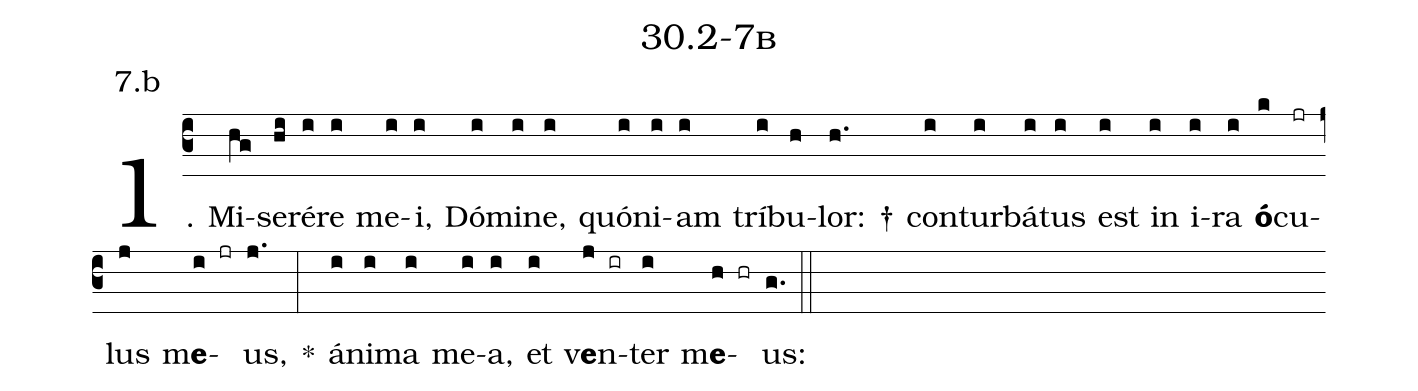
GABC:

name: 30.2-7b;
annotation: 7.b;
%%
(c3)1. Mi(hg)se(hi)ré(i)re(i) me(i)i,(i) Dó(i)mi(i)ne,(i) quón(i)i(i)am(i) trí(i)bu(h)lor: †(h.) con(i)tur(i)bá(i)tus(i) est(i) in(i) i(i)ra(i) <b>ó</b>(k)cu(jr)lus(j) m<b>e</b>(i jr)us,(j.) *(:) á(i)ni(i)ma(i) me(i)a,(i) et(i) v<b>e</b>n(j ir)ter(i) m<b>e</b>(h hr)us:(g.) (::)
